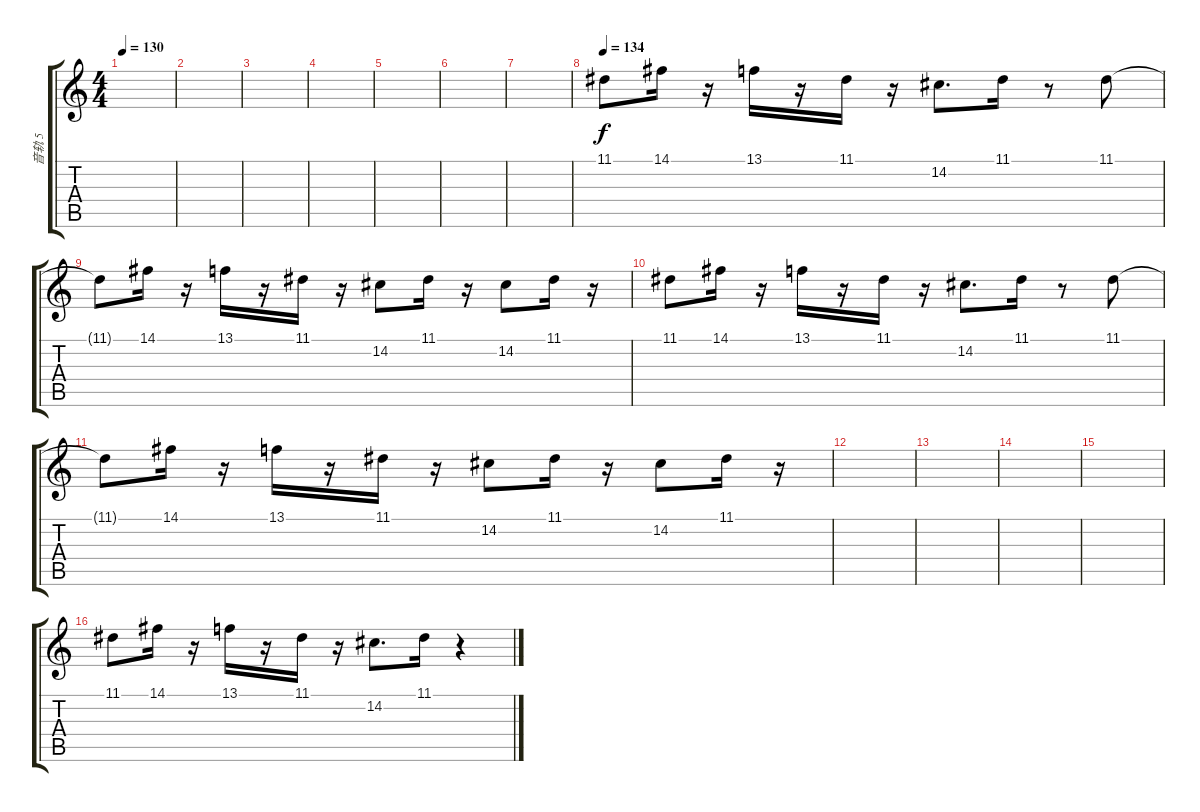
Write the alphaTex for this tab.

\track ("音轨 5" "音轨 5") {instrument violin}
\staff {score tabs}
\tuning (E4 B3 G3 D3 A2 E2) {hide}
\ts (4 4)
\tempo 130
\clef g2
\ks c
|
|
|
|
|
|
|
\tempo 134
11.1.8{volume 13} 14.1.16 r.16 13.1.16 r.16 11.1.16 r.16 14.2.8{d} 11.1.16 r.8 11.1.8 |
11.1{t}.8 14.1.16 r.16 13.1.16 r.16 11.1.16 r.16 14.2.8 11.1.16 r.16 14.2.8 11.1.16 r.16 |
11.1.8 14.1.16 r.16 13.1.16 r.16 11.1.16 r.16 14.2.8{d} 11.1.16 r.8 11.1.8 |
11.1{t}.8 14.1.16 r.16 13.1.16 r.16 11.1.16 r.16 14.2.8 11.1.16 r.16 14.2.8 11.1.16 r.16 |
|
|
|
|
11.1.8 14.1.16 r.16 13.1.16 r.16 11.1.16 r.16 14.2.8{d} 11.1.16 r.4
